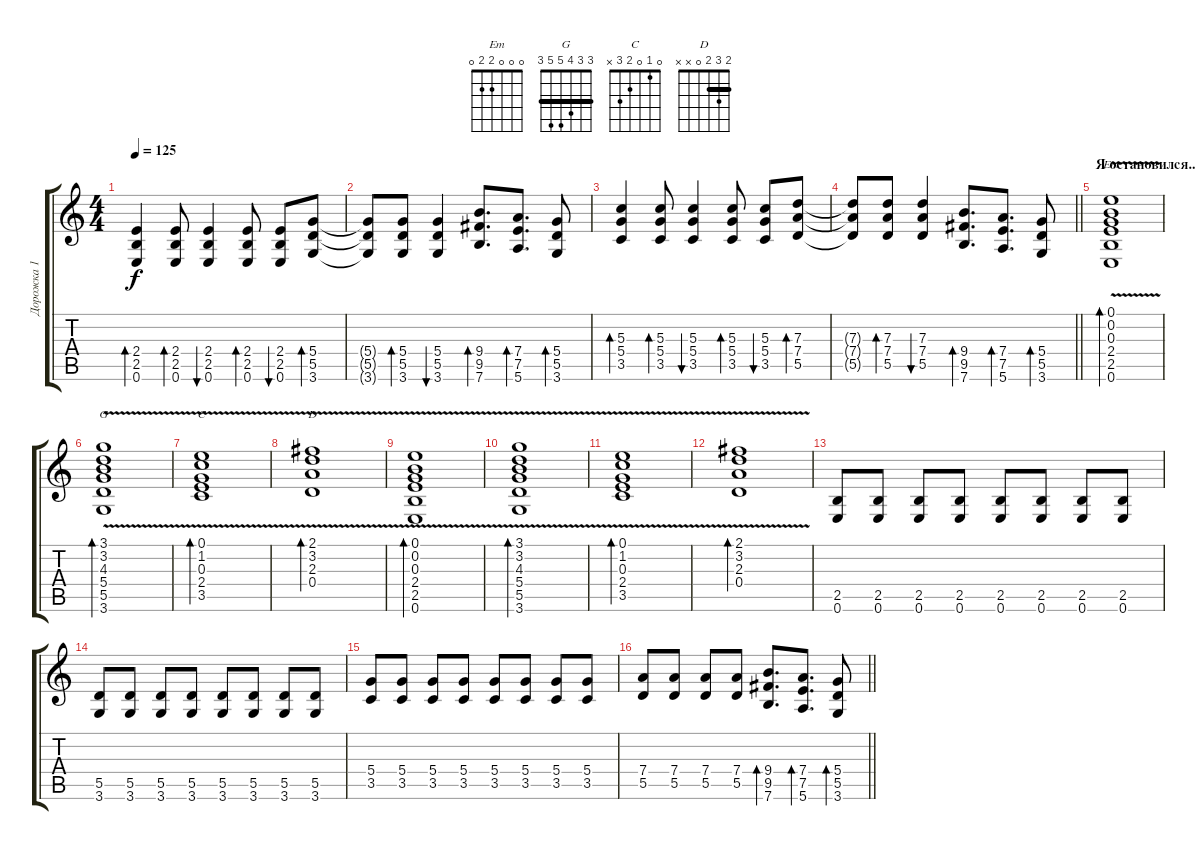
\track ("Дорожка 1" "Дорожка 1") {instrument electricguitarclean}
\staff {score tabs}
\tuning (E4 B3 G3 D3 A2 E2) {hide}
\chord ("Em" 0 0 0 2 2 0)
\chord ("G" 3 3 4 5 5 3) {barre 3}
\chord ("C" 0 1 0 2 3 x)
\chord ("D" 2 3 2 0 x x) {barre 2}
\ts (4 4)
\tempo 125
\clef g2
\ks c
(2.4 2.5 0.6).4{bd 30 dy f} (2.4 2.5 0.6).8{bd 30} (2.4 2.5 0.6).4{bu 30} (2.4 2.5 0.6).8{bd 30} (2.4 2.5 0.6).8{bu 30} (5.4 5.5 3.6).8{bd 30} |
(5.4{t} 5.5{t} 3.6{t}).8 (5.4 5.5 3.6).8{bd 30} (5.4 5.5 3.6).4{bu 30} (9.4 9.5 7.6).8{d bd 30} (7.4 7.5 5.6).8{d bd 30} (5.4 5.5 3.6).8{bd 30} |
(5.3 5.4 3.5).4{bd 30} (5.3 5.4 3.5).8{bd 30} (5.3 5.4 3.5).4{bu 30} (5.3 5.4 3.5).8{bd 30} (5.3 5.4 3.5).8{bu 30} (7.3 7.4 5.5).8{bd 30} |
\barLineRight lightlight
(7.3{t} 7.4{t} 5.5{t}).8 (7.3 7.4 5.5).8{bd 30} (7.3 7.4 5.5).4{bu 30} (9.4 9.5 7.6).8{d bd 30} (7.4 7.5 5.6).8{d bd 30} (5.4 5.5 3.6).8{bd 30} |
\section ("" "Я остановился..")
(0.1 0.2{v} 0.3 2.4 2.5 0.6).1{bd 30 ch "Em" instrument electricguitarclean} |
(3.1 3.2{v} 4.3 5.4 5.5 3.6).1{bd 30 ch "G"} |
(0.1 1.2 0.3 2.4{v} 3.5).1{bd 30 ch "C"} |
(2.1 3.2 2.3 0.4{v}).1{bd 30 ch "D"} |
(0.1 0.2{v} 0.3 2.4 2.5 0.6).1{bd 30 instrument electricguitarclean} |
(3.1 3.2{v} 4.3 5.4 5.5 3.6).1{bd 30} |
(0.1 1.2 0.3 2.4{v} 3.5).1{bd 30} |
(2.1 3.2 2.3{v} 0.4).1{bd 30} |
(2.5 0.6).8{instrument distortionguitar} (2.5 0.6).8 (2.5 0.6).8 (2.5 0.6).8 (2.5 0.6).8 (2.5 0.6).8 (2.5 0.6).8 (2.5 0.6).8 |
(5.5 3.6).8 (5.5 3.6).8 (5.5 3.6).8 (5.5 3.6).8 (5.5 3.6).8 (5.5 3.6).8 (5.5 3.6).8 (5.5 3.6).8 |
(5.4 3.5).8 (5.4 3.5).8 (5.4 3.5).8 (5.4 3.5).8 (5.4 3.5).8 (5.4 3.5).8 (5.4 3.5).8 (5.4 3.5).8 |
\barLineRight lightlight
(7.4 5.5).8 (7.4 5.5).8 (7.4 5.5).8 (7.4 5.5).8 (9.4 9.5 7.6).8{d bd 30} (7.4 7.5 5.6).8{d bd 30} (5.4 5.5 3.6).8{bd 30}
